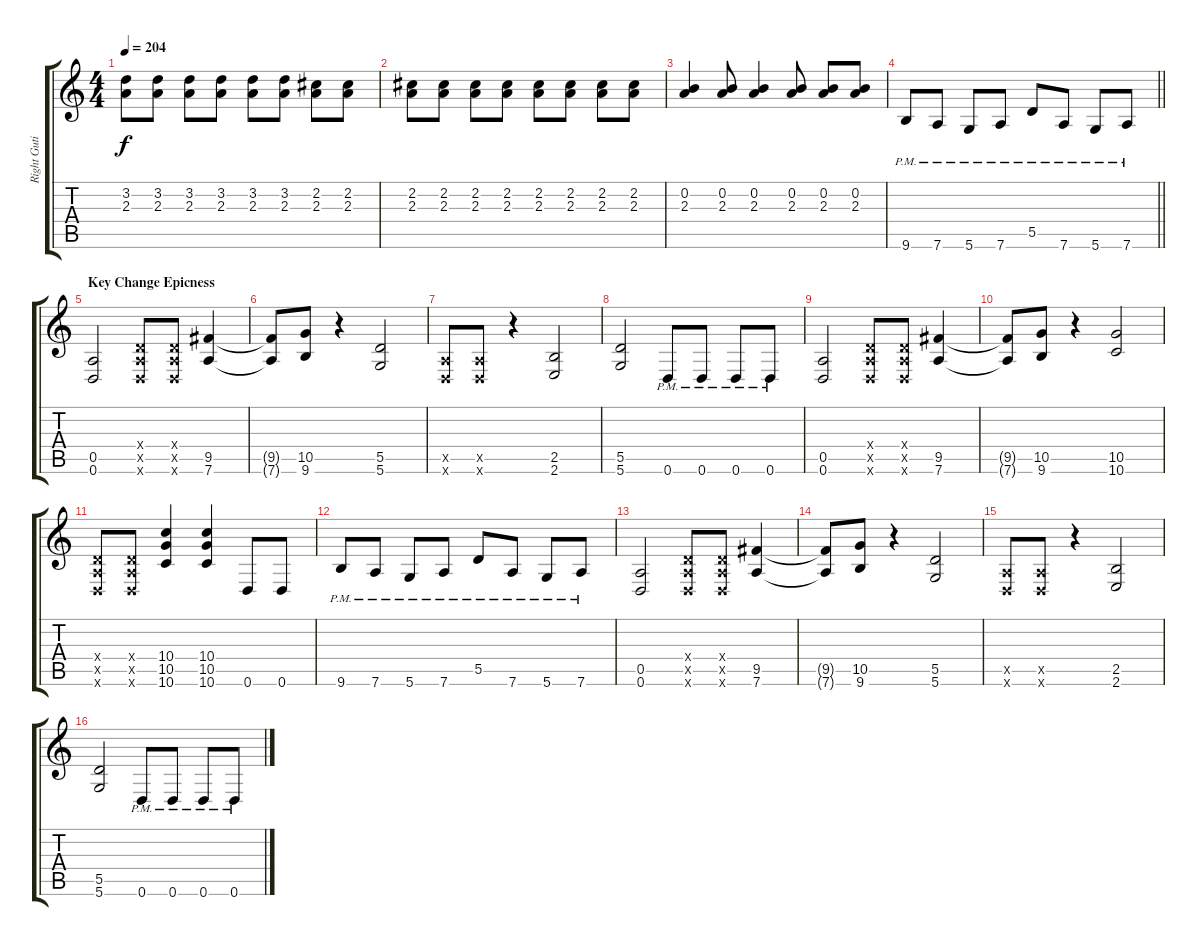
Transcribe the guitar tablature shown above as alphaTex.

\track ("Right Gutiar (Lead)" "Right Guti") {instrument overdrivenguitar}
\staff {score tabs}
\tuning (E4 B3 G3 D3 A2 D2) {hide}
\ts (4 4)
\tempo 204
\clef g2
\ks c
(3.2 2.3).8{dy f} (3.2 2.3).8 (3.2 2.3).8 (3.2 2.3).8 (3.2 2.3).8 (3.2 2.3).8 (2.2 2.3).8 (2.2 2.3).8 |
(2.2 2.3).8 (2.2 2.3).8 (2.2 2.3).8 (2.2 2.3).8 (2.2 2.3).8 (2.2 2.3).8 (2.2 2.3).8 (2.2 2.3).8 |
(0.2 2.3).4 (0.2 2.3).8 (0.2 2.3).4 (0.2 2.3).8 (0.2 2.3).8 (0.2 2.3).8 |
\barLineRight lightlight
9.6{pm}.8 7.6{pm}.8 5.6{pm}.8 7.6{pm}.8 5.5{pm}.8 7.6{pm}.8 5.6{pm}.8 7.6{pm}.8 |
\section ("" "Key Change Epicness")
(0.5 0.6).2 (0.4{x} 0.5{x} 0.6{x}).8 (0.4{x} 0.5{x} 0.6{x}).8 (9.5 7.6).4 |
(9.5{t} 7.6{t}).8 (10.5 9.6).8 r.4 (5.5 5.6).2 |
(0.5{x} 0.6{x}).8 (0.5{x} 0.6{x}).8 r.4 (2.5 2.6).2 |
(5.5 5.6).2 0.6{pm}.8 0.6{pm}.8 0.6{pm}.8 0.6{pm}.8 |
(0.5 0.6).2 (0.4{x} 0.5{x} 0.6{x}).8 (0.4{x} 0.5{x} 0.6{x}).8 (9.5 7.6).4 |
(9.5{t} 7.6{t}).8 (10.5 9.6).8 r.4 (10.5 10.6).2 |
(0.4{x} 0.5{x} 0.6{x}).8 (0.4{x} 0.5{x} 0.6{x}).8 (10.4 10.5 10.6).4 (10.4 10.5 10.6).4 0.6.8 0.6.8 |
9.6{pm}.8 7.6{pm}.8 5.6{pm}.8 7.6{pm}.8 5.5{pm}.8 7.6{pm}.8 5.6{pm}.8 7.6{pm}.8 |
(0.5 0.6).2 (0.4{x} 0.5{x} 0.6{x}).8 (0.4{x} 0.5{x} 0.6{x}).8 (9.5 7.6).4 |
(9.5{t} 7.6{t}).8 (10.5 9.6).8 r.4 (5.5 5.6).2 |
(0.5{x} 0.6{x}).8 (0.5{x} 0.6{x}).8 r.4 (2.5 2.6).2 |
(5.5 5.6).2 0.6{pm}.8 0.6{pm}.8 0.6{pm}.8 0.6{pm}.8
